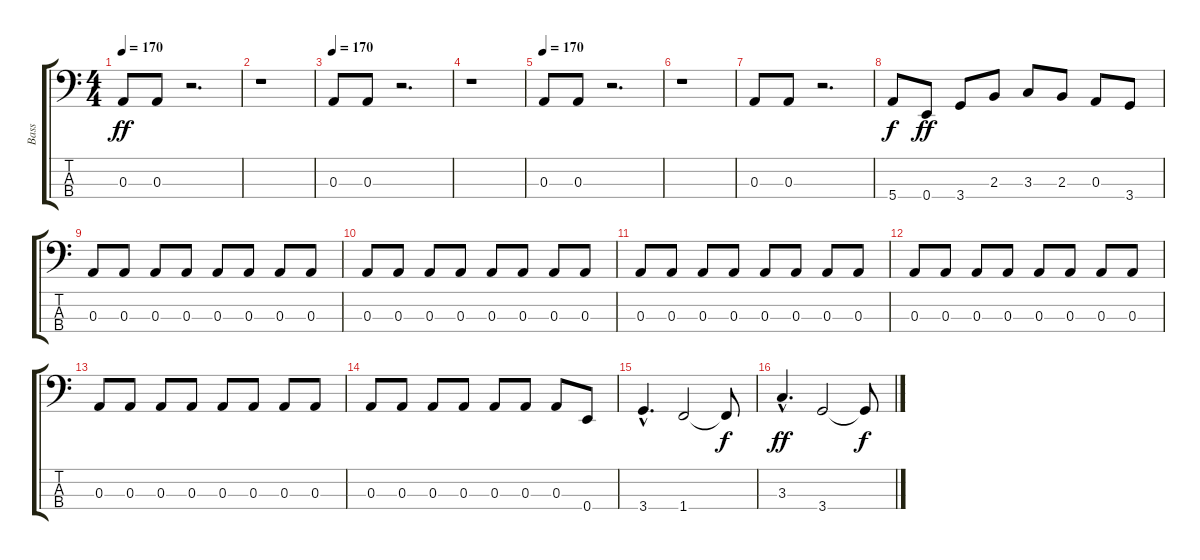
\track ("Bass" "Bass") {instrument electricbassfinger}
\staff {score tabs}
\tuning (G2 D2 A1 E1) {hide}
\ts (4 4)
\tempo 170
\clef f4
\ks c
0.3.8{dy ff instrument electricbassfinger} 0.3.8 r.2{d} |
r.1 |
\tempo 170
0.3.8 0.3.8 r.2{d} |
r.1 |
\tempo 170
0.3.8 0.3.8 r.2{d} |
r.1 |
0.3.8 0.3.8 r.2{d} |
5.4.8{dy f} 0.4.8{dy ff} 3.4.8 2.3.8 3.3.8 2.3.8 0.3.8 3.4.8 |
0.3.8 0.3.8 0.3.8 0.3.8 0.3.8 0.3.8 0.3.8 0.3.8 |
0.3.8 0.3.8 0.3.8 0.3.8 0.3.8 0.3.8 0.3.8 0.3.8 |
0.3.8 0.3.8 0.3.8 0.3.8 0.3.8 0.3.8 0.3.8 0.3.8 |
0.3.8 0.3.8 0.3.8 0.3.8 0.3.8 0.3.8 0.3.8 0.3.8 |
0.3.8 0.3.8 0.3.8 0.3.8 0.3.8 0.3.8 0.3.8 0.3.8 |
0.3.8 0.3.8 0.3.8 0.3.8 0.3.8 0.3.8 0.3.8 0.4.8 |
3.4{hac}.4{d} 1.4.2 1.4{t}.8{dy f} |
3.3{hac}.4{d dy ff} 3.4.2 3.4{t}.8{dy f}
